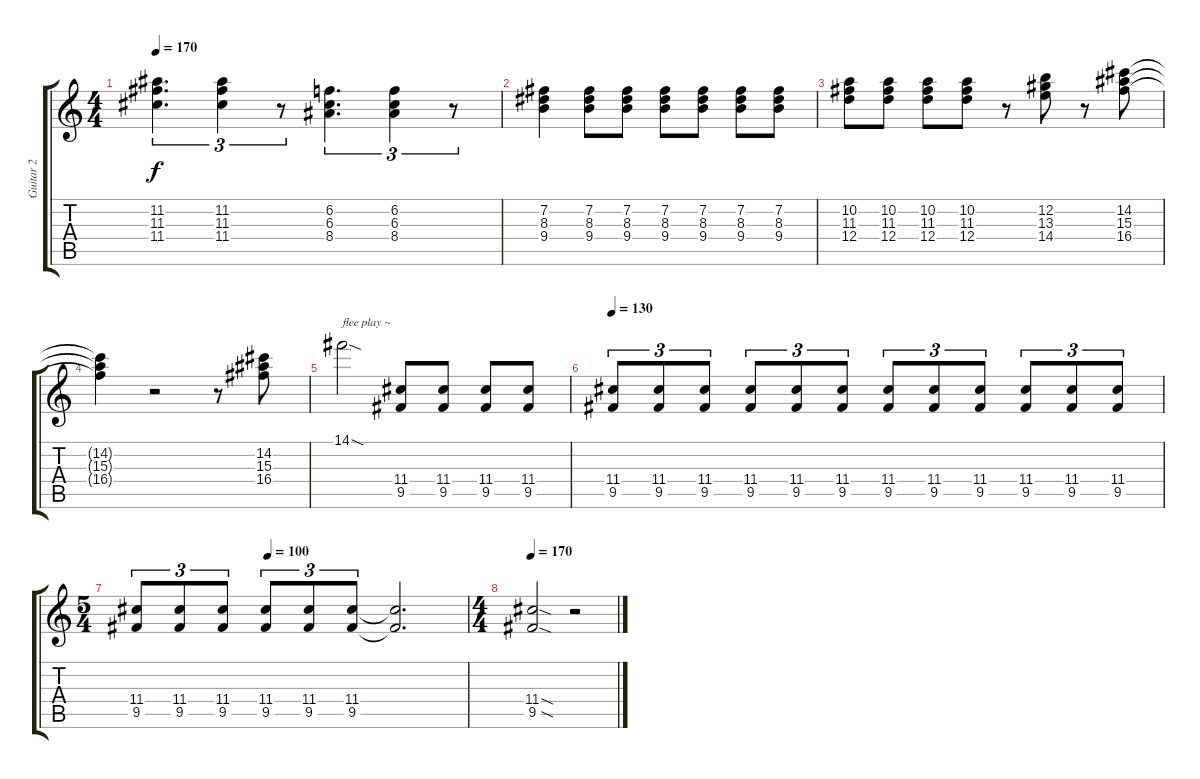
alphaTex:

\track ("Guitar 2" "Guitar 2") {instrument distortionguitar}
\staff {score tabs}
\tuning (E4 B3 G3 D3 A2 E2) {hide}
\ts (4 4)
\tempo 170
\clef g2
\ks c
(11.2 11.3 11.4).4{d tu (3 2) dy f} (11.2 11.3 11.4).4{tu (3 2)} r.8{tu (3 2)} (6.2 6.3 8.4).4{d tu (3 2)} (6.2 6.3 8.4).4{tu (3 2)} r.8{tu (3 2)} |
(7.2 8.3 9.4).4 (7.2 8.3 9.4).8 (7.2 8.3 9.4).8 (7.2 8.3 9.4).8 (7.2 8.3 9.4).8 (7.2 8.3 9.4).8 (7.2 8.3 9.4).8 |
(10.2 11.3 12.4).8 (10.2 11.3 12.4).8 (10.2 11.3 12.4).8 (10.2 11.3 12.4).8 r.8 (12.2 13.3 14.4).8 r.8 (14.2 15.3 16.4).8 |
(14.2{t} 15.3{t} 16.4{t}).4 r.2 r.8 (14.2 15.3 16.4).8 |
14.1{sod}.2{txt "flee play ~" volume 16 balance 16} (11.4 9.5).8{volume 10 balance 4} (11.4 9.5).8 (11.4 9.5).8 (11.4 9.5).8 |
\tempo 130
(11.4 9.5).8{tu (3 2)} (11.4 9.5).8{tu (3 2)} (11.4 9.5).8{tu (3 2)} (11.4 9.5).8{tu (3 2)} (11.4 9.5).8{tu (3 2)} (11.4 9.5).8{tu (3 2)} (11.4 9.5).8{tu (3 2)} (11.4 9.5).8{tu (3 2)} (11.4 9.5).8{tu (3 2)} (11.4 9.5).8{tu (3 2)} (11.4 9.5).8{tu (3 2)} (11.4 9.5).8{tu (3 2)} |
\ts (5 4)
\tempo (100 0.4)
(11.4 9.5).8{tu (3 2)} (11.4 9.5).8{tu (3 2)} (11.4 9.5).8{tu (3 2)} (11.4 9.5).8{tu (3 2)} (11.4 9.5).8{tu (3 2)} (11.4 9.5).8{tu (3 2)} (11.4{t} 9.5{t}).2{d} |
\ts (4 4)
\tempo 170
(11.4{sod} 9.5{sod}).2 r.2
